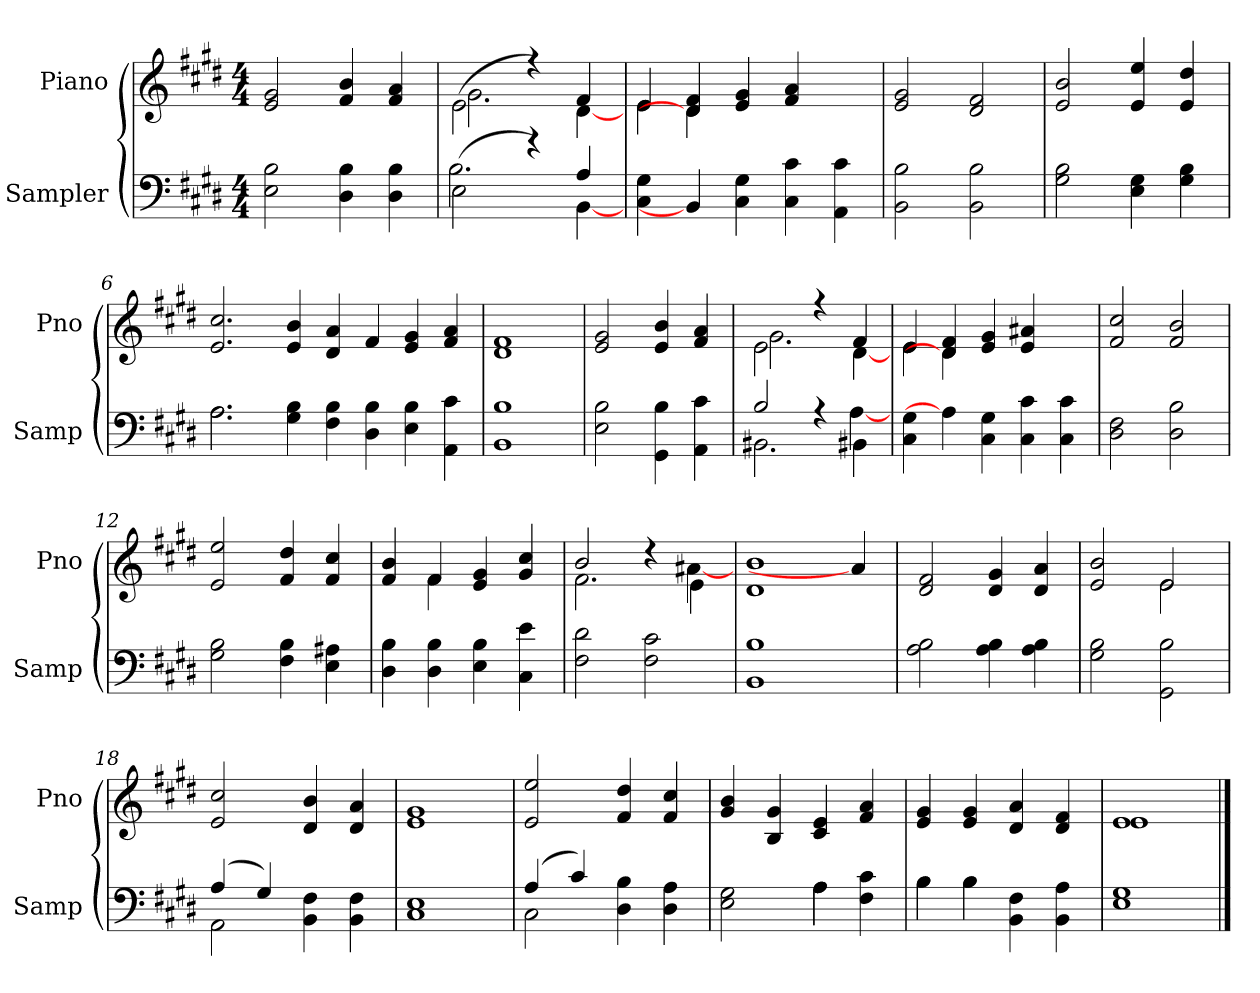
**kern	**kern
*part2	*part1
*staff2	*staff1
*I"Sampler	*I"Piano
*I'Samp	*I'Pno
*clefF4	*clefG2
*k[f#c#g#d#]	*k[f#c#g#d#]
*E:	*E:
*M4/4	*M4/4
=1	=1
2E\ 2B\	2e/ 2g#/
4D#\ 4B\	4f#/ 4b/
4D#\ 4B\	4f#/ 4a/
=2	=2
*^	*^
(2E\	2.B	(2e\	2.g#
4r)	.	4r)	.
4A/	[4BB	4f#/	[4d#
*v	*v	*	*
=3	=3	=3
4C#\ 4G#\	4e/	4e
4BB]	4d#/ 4f#/	4d#]
4C#\ 4G#\	4e/ 4g#/	4ryy
4C#\ 4c#\	4f#/ 4a/	2ryy
4AA\ 4c#\	4ryy	.
*	*v	*v
=4	=4
2BB\ 2B\	2e/ 2g#/
2BB\ 2B\	2d#/ 2f#/
=5	=5
2G#\ 2B\	2e/ 2b/
4E\ 4G#\	4e/ 4ee/
4G#\ 4B\	4e/ 4dd#/
=6	=6
*^	*
2.A\	2.A	2.e/ 2.cc#/
4G#\ 4B\	1ryy	4e/ 4b/
4F#\ 4B\	.	4d#/ 4a/
4D#\ 4B\	.	4f#/
4E\ 4B\	.	4e/ 4g#/
4AA\ 4c#\	4ryy	4f#/ 4a/
*v	*v	*
=7	=7
1BB\ 1B\	1d#/ 1f#/
=8	=8
2E\ 2B\	2e/ 2g#/
4GG#\ 4B\	4e/ 4b/
4AA\ 4c#\	4f#/ 4a/
=9	=9
*^	*^
2B/	2.BB#	2e\	2.g#
4r	.	4r	.
4BB#X\	[4A	4f#/	[4d#
*v	*v	*	*
=10	=10	=10
4C#\ 4G#\	4e/	4e
4A]	4d#/ 4f#/	4d#]
4C#\ 4G#\	4e/ 4g#/	4ryy
4C#\ 4c#\	4e/ 4a#X/	2ryy
4C#\ 4c#\	4ryy	.
*	*v	*v
=11	=11
2D#\ 2F#\	2f#/ 2cc#/
2D#\ 2B\	2f#/ 2b/
=12	=12
2G#\ 2B\	2e/ 2ee/
4F#\ 4B\	4f# 4dd#
4E\ 4A#X\	4f#/ 4cc#/
=13	=13
*	*^
4D#\ 4B\	4f#/ 4b/	4ryy
4D#\ 4B\	4f#/	4f#
4E\ 4B\	4e/ 4g#/	2ryy
4C#\ 4e\	4g#/ 4cc#/	.
=14	=14	=14
2F#\ 2d#\	2b/	2.f#
2F#\ 2c#\	4r	.
.	4e\	[4a#X
*	*v	*v
=15	=15
1BB\ 1B\	1d#/ 1b/
4ryy	4a#]
=16	=16
2A\ 2B\	2d#/ 2f#/
4A\ 4B\	4d#/ 4g#/
4A\ 4B\	4d#/ 4a/
=17	=17
*	*^
2G#\ 2B\	2e/ 2b/	2ryy
2GG#\ 2B\	2e/	2e
*	*v	*v
=18	=18
*^	*
(4A/	2AA	2e/ 2cc#/
4G#/)	.	.
4BB\ 4F#\	2ryy	4d#/ 4b/
4BB\ 4F#\	.	4d#/ 4a/
*v	*v	*
=19	=19
1C#\ 1E\	1e/ 1g#/
=20	=20
*^	*
(4A/	2C#	2e/ 2ee/
4c#/)	.	.
4D#\ 4B\	2ryy	4f#/ 4dd#/
4D#\ 4A\	.	4f#/ 4cc#/
=21	=21	=21
2E\ 2G#\	2ryy	4g#/ 4b/
.	.	4B/ 4g#/
4A\	4A	4c#/ 4e/
4F#\ 4c#\	4ryy	4f#/ 4a/
=22	=22	=22
4B\	4B	4e/ 4g#/
4B\	4B	4e/ 4g#/
4BB\ 4F#\	2ryy	4d#/ 4a/
4BB\ 4A\	.	4d#/ 4f#/
*v	*v	*
=23	=23
*	*^
1E\ 1G#\	1e/	1e
*	*v	*v
==	==
*-	*-
